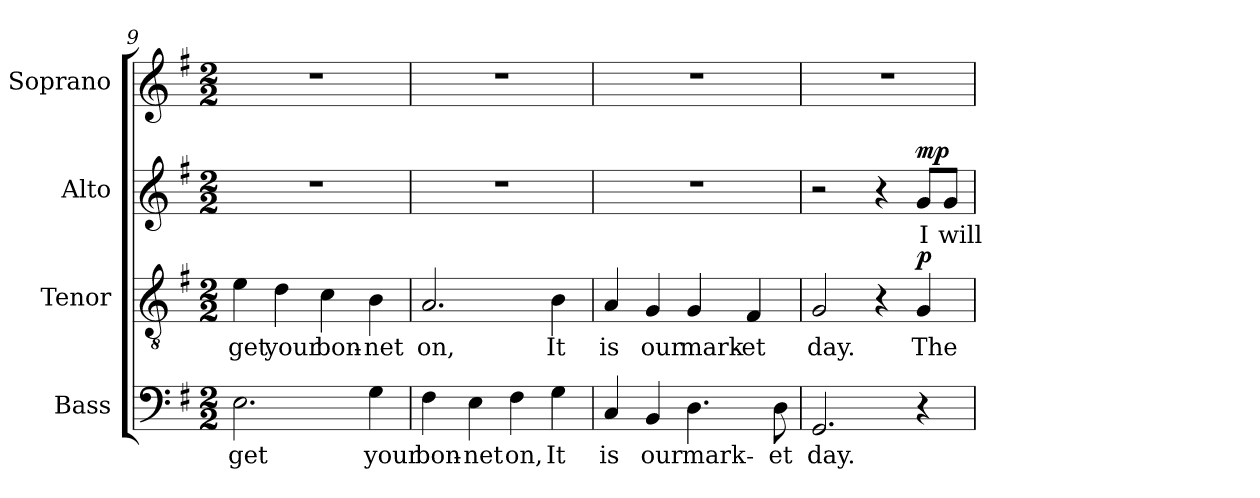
**kern	**text	**kern	**text	**dynam	**kern	**text	**dynam	**kern
*part4	*part4	*part3	*part3	*part3	*part2	*part2	*part2	*part1
*staff4	*staff4	*staff3	*staff3	*staff3	*staff2	*staff2	*staff2	*staff1
*I"Bass	*	*I"Tenor	*	*	*I"Alto	*	*	*I"Soprano
*I'B.	*	*I'T.	*	*	*I'A.	*	*	*I'S.
*clefF4	*	*clefGv2	*	*	*clefG2	*	*	*clefG2
*	*	*ITrd7c12	*	*	*	*	*	*
*k[f#]	*	*k[f#]	*	*	*k[f#]	*	*	*k[f#]
*G:	*	*G:	*	*	*G:	*	*	*G:
*M2/2	*	*M2/2	*	*	*M2/2	*	*	*M2/2
=9	=9	=9	=9	=9	=9	=9	=9	=9
!	!LO:LY:b:color=#000000	!	!	!	!	!	!	!
!	!	!	!LO:LY:b:color=#000000	!	!	!	!	!
2.Ei\	get	4Ei\	get	.	1r	.	.	1r
!	!	!	!LO:LY:b:color=#000000	!	!	!	!	!
.	.	4Di\	your	.	.	.	.	.
!	!	!	!LO:LY:b:color=#000000	!	!	!	!	!
.	.	4Ci\	bon-	.	.	.	.	.
!	!LO:LY:b:color=#000000	!	!	!	!	!	!	!
!	!	!	!LO:LY:b:color=#000000	!	!	!	!	!
4Gi\	your	4BBi\	-net	.	.	.	.	.
=10	=10	=10	=10	=10	=10	=10	=10	=10
!	!LO:LY:b:color=#000000	!	!	!	!	!	!	!
!	!	!	!LO:LY:b:color=#000000	!	!	!	!	!
4F#i\	bon-	2.AAi/	on,	.	1r	.	.	1r
!	!LO:LY:b:color=#000000	!	!	!	!	!	!	!
4Ei\	-net	.	.	.	.	.	.	.
!	!LO:LY:b:color=#000000	!	!	!	!	!	!	!
4F#i\	on,	.	.	.	.	.	.	.
!	!LO:LY:b:color=#000000	!	!	!	!	!	!	!
!	!	!	!LO:LY:b:color=#000000	!	!	!	!	!
4Gi\	It	4BBi\	It	.	.	.	.	.
=11	=11	=11	=11	=11	=11	=11	=11	=11
!	!LO:LY:b:color=#000000	!	!	!	!	!	!	!
!	!	!	!LO:LY:b:color=#000000	!	!	!	!	!
4Ci/	is	4AAi/	is	.	1r	.	.	1r
!	!LO:LY:b:color=#000000	!	!	!	!	!	!	!
!	!	!	!LO:LY:b:color=#000000	!	!	!	!	!
4BBi/	our	4GGi/	our	.	.	.	.	.
!	!LO:LY:b:color=#000000	!	!	!	!	!	!	!
!	!	!	!LO:LY:b:color=#000000	!	!	!	!	!
4.Di\	mark-	4GGi/	mark-	.	.	.	.	.
!	!	!	!LO:LY:b:color=#000000	!	!	!	!	!
.	.	4FF#i/	-et	.	.	.	.	.
!	!LO:LY:b:color=#000000	!	!	!	!	!	!	!
8Di\	-et	.	.	.	.	.	.	.
=12	=12	=12	=12	=12	=12	=12	=12	=12
!	!LO:LY:b:color=#000000	!	!	!	!	!	!	!
!	!	!	!LO:LY:b:color=#000000	!	!	!	!	!
2.GGi/	day.	2GGi/	day.	.	2r	.	.	1r
.	.	4r	.	.	4r	.	.	.
!	!	!	!LO:LY:b:color=#000000	!	!	!	!	!
!	!	!	!	!	!	!LO:LY:b:color=#000000	!	!
4r	.	4GGi/	The	p	8gi/L	I	mp	.
!	!	!	!	!	!	!LO:LY:b:color=#000000	!	!
.	.	.	.	.	8gi/J	will	.	.
=	=	=	=	=	=	=	=	=
*-	*-	*-	*-	*-	*-	*-	*-	*-
